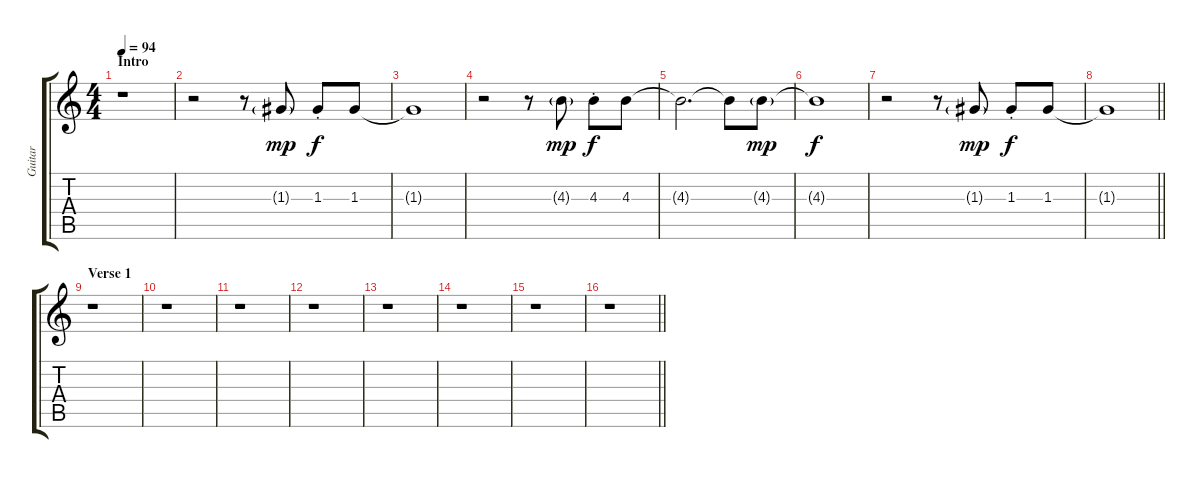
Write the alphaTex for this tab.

\track ("Guitar" "Guitar") {instrument acousticguitarsteel}
\staff {score tabs}
\tuning (E4 B3 G3 D3 A2 E2) {hide}
\ts (4 4)
\section ("" "Intro")
\tempo 94
\clef g2
\ks c
r.1{dy mp instrument acousticguitarsteel} |
r.2 r.8 1.3{g}.8 1.3{st}.8{dy f} 1.3.8 |
1.3{t}.1 |
r.2 r.8 4.3{g}.8{dy mp} 4.3{st}.8{dy f} 4.3.8 |
4.3{t}.2{d} 4.3{t}.8 4.3{g}.8{dy mp} |
4.3{t}.1{dy f} |
r.2 r.8 1.3{g}.8{dy mp} 1.3{st}.8{dy f} 1.3.8 |
\barLineRight lightlight
1.3{t}.1 |
\section ("" "Verse 1")
r.1 |
r.1 |
r.1 |
r.1 |
r.1 |
r.1 |
r.1 |
\barLineRight lightlight
r.1
